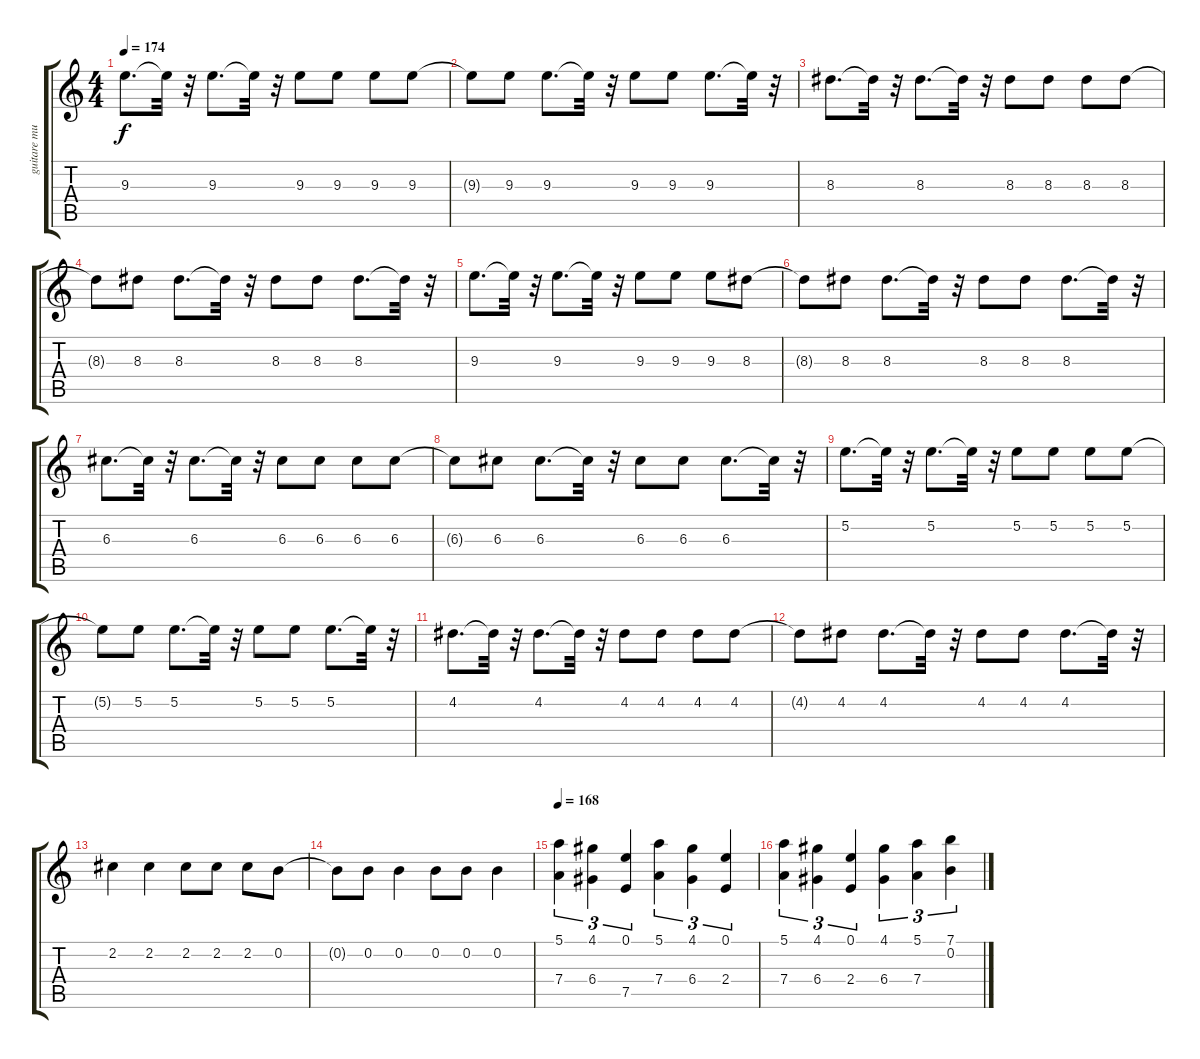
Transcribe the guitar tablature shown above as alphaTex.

\track ("guitare muted" "guitare mu") {instrument distortionguitar}
\staff {score tabs}
\tuning (E4 B3 G3 D3 A2 E2) {hide}
\ts (4 4)
\tempo 174
\clef g2
\ks c
9.3.8{d dy f} 9.3{t}.32 r.32 9.3.8{d} 9.3{t}.32 r.32 9.3.8 9.3.8 9.3.8 9.3.8 |
9.3{t}.8 9.3.8 9.3.8{d} 9.3{t}.32 r.32 9.3.8 9.3.8 9.3.8{d} 9.3{t}.32 r.32 |
8.3.8{d} 8.3{t}.32 r.32 8.3.8{d} 8.3{t}.32 r.32 8.3.8 8.3.8 8.3.8 8.3.8 |
8.3{t}.8 8.3.8 8.3.8{d} 8.3{t}.32 r.32 8.3.8 8.3.8 8.3.8{d} 8.3{t}.32 r.32 |
9.3.8{d} 9.3{t}.32 r.32 9.3.8{d} 9.3{t}.32 r.32 9.3.8 9.3.8 9.3.8 8.3.8 |
8.3{t}.8 8.3.8 8.3.8{d} 8.3{t}.32 r.32 8.3.8 8.3.8 8.3.8{d} 8.3{t}.32 r.32 |
6.3.8{d} 6.3{t}.32 r.32 6.3.8{d} 6.3{t}.32 r.32 6.3.8 6.3.8 6.3.8 6.3.8 |
6.3{t}.8 6.3.8 6.3.8{d} 6.3{t}.32 r.32 6.3.8 6.3.8 6.3.8{d} 6.3{t}.32 r.32 |
5.2.8{d} 5.2{t}.32 r.32 5.2.8{d} 5.2{t}.32 r.32 5.2.8 5.2.8 5.2.8 5.2.8 |
5.2{t}.8 5.2.8 5.2.8{d} 5.2{t}.32 r.32 5.2.8 5.2.8 5.2.8{d} 5.2{t}.32 r.32 |
4.2.8{d} 4.2{t}.32 r.32 4.2.8{d} 4.2{t}.32 r.32 4.2.8 4.2.8 4.2.8 4.2.8 |
4.2{t}.8 4.2.8 4.2.8{d} 4.2{t}.32 r.32 4.2.8 4.2.8 4.2.8{d} 4.2{t}.32 r.32 |
2.2.4 2.2.4 2.2.8 2.2.8 2.2.8 0.2.8 |
0.2{t}.8 0.2.8 0.2.4 0.2.8 0.2.8 0.2.4 |
\tempo 168
(5.1 7.4).4{tu (3 2)} (4.1 6.4).4{tu (3 2)} (0.1 7.5).4{tu (3 2)} (5.1 7.4).4{tu (3 2)} (4.1 6.4).4{tu (3 2)} (0.1 2.4).4{tu (3 2)} |
(5.1 7.4).4{tu (3 2)} (4.1 6.4).4{tu (3 2)} (0.1 2.4).4{tu (3 2)} (4.1 6.4).4{tu (3 2)} (5.1 7.4).4{tu (3 2)} (7.1 0.2).4{tu (3 2)}
